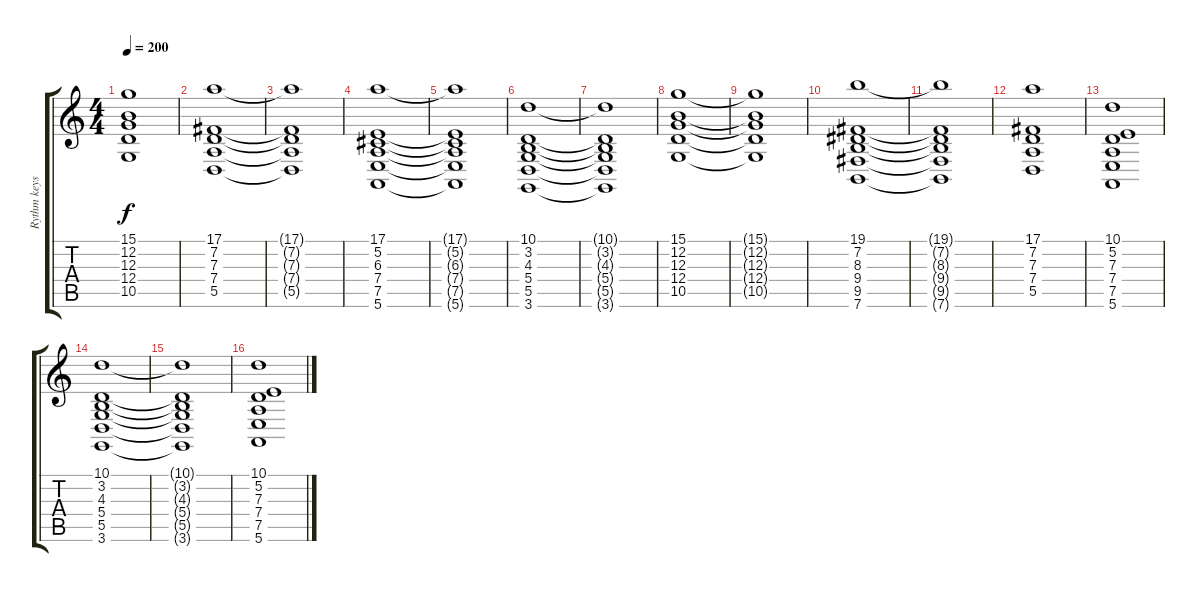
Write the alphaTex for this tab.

\track ("Rythm keys, vadim" "Rythm keys") {instrument stringensemble2}
\staff {score tabs}
\tuning (E4 B3 G3 D3 A2 E2) {hide}
\ts (4 4)
\tempo 200
\clef g2
\ks c
(15.1{t} 12.2{t} 12.3{t} 12.4{t} 10.5{t}).1{dy f} |
(17.1 7.2 7.3 7.4 5.5).1 |
(17.1{t} 7.2{t} 7.3{t} 7.4{t} 5.5{t}).1 |
(17.1 5.2 6.3 7.4 7.5 5.6).1 |
(17.1{t} 5.2{t} 6.3{t} 7.4{t} 7.5{t} 5.6{t}).1 |
(10.1 3.2 4.3 5.4 5.5 3.6).1 |
(10.1{t} 3.2{t} 4.3{t} 5.4{t} 5.5{t} 3.6{t}).1 |
(15.1 12.2 12.3 12.4 10.5).1 |
(15.1{t} 12.2{t} 12.3{t} 12.4{t} 10.5{t}).1 |
(19.1 7.2 8.3 9.4 9.5 7.6).1 |
(19.1{t} 7.2{t} 8.3{t} 9.4{t} 9.5{t} 7.6{t}).1 |
(17.1 7.2 7.3 7.4 5.5).1 |
(10.1 5.2 7.3 7.4 7.5 5.6).1 |
(10.1 3.2 4.3 5.4 5.5 3.6).1 |
(10.1{t} 3.2{t} 4.3{t} 5.4{t} 5.5{t} 3.6{t}).1 |
(10.1 5.2 7.3 7.4 7.5 5.6).1
